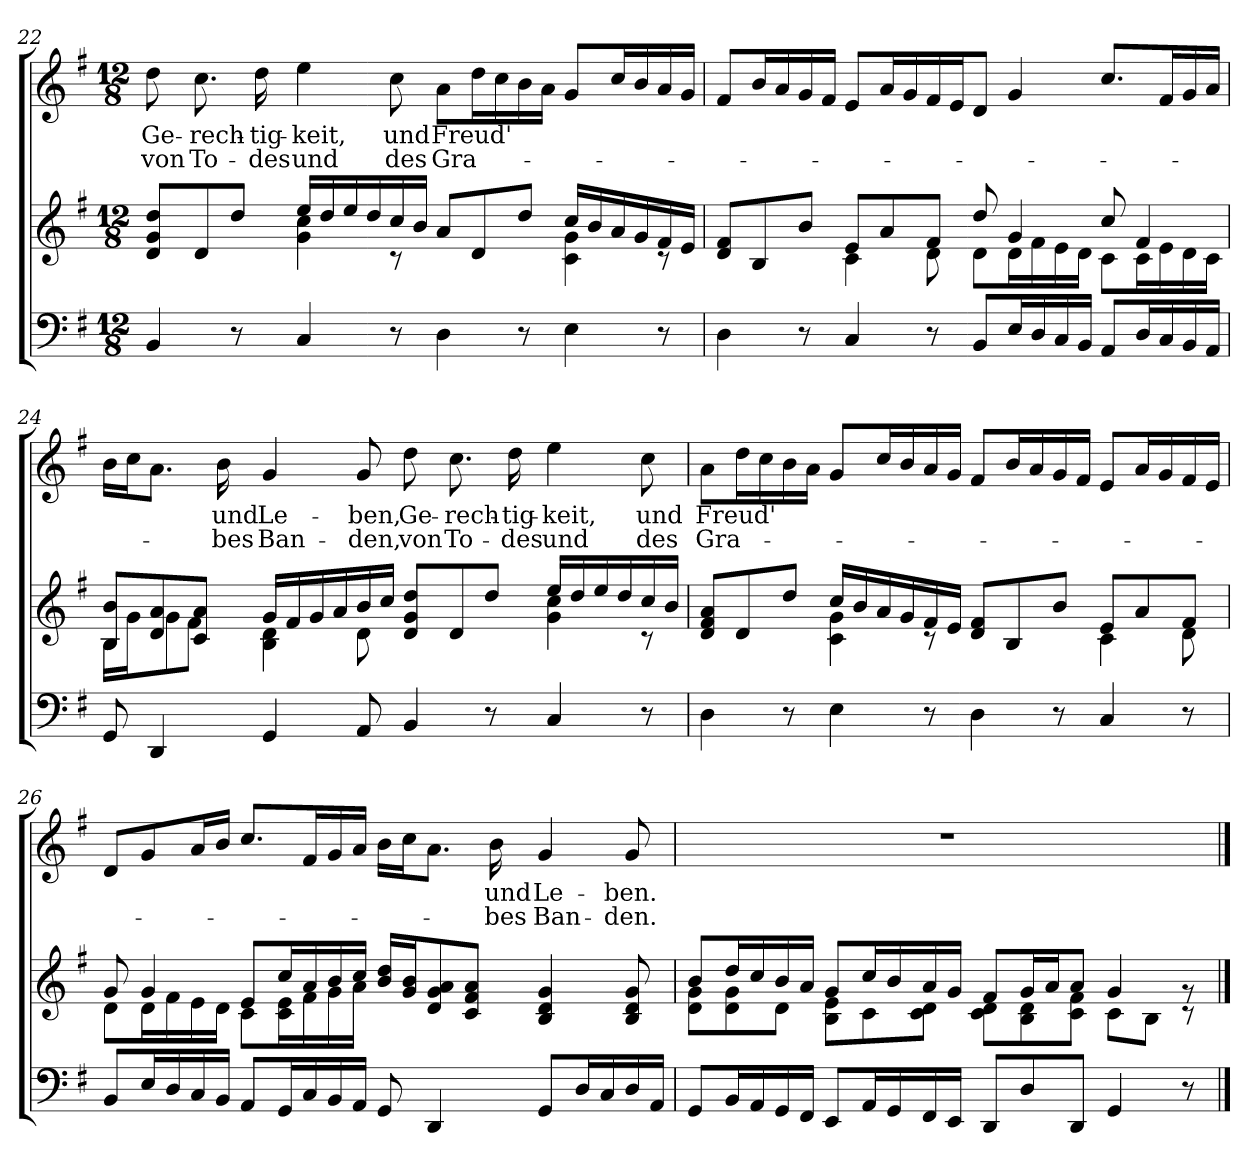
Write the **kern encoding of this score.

**kern	**kern	**kern	**text	**text
*part2	*part2	*part1	*part1	*part1
*staff3	*staff2	*staff1	*staff1	*staff1
*clefF4	*clefG2	*clefG2	*	*
*k[f#]	*k[f#]	*k[f#]	*	*
*G:	*G:	*G:	*	*
*M12/8	*M12/8	*M12/8	*	*
=22	=22	=22	=22	=22
*	*^	*	*	*
!	!	!	!	!LO:LY:b	!LO:LY:b
4BB/	8d/ 8g/ 8dd/L	8ryy	8dd\	Ge-	von
!	!	!	!	!LO:LY:b	!LO:LY:b
.	8d/	8ryy	8.cc\	-rech-	To-
8r	8dd/J	8ryy	.	.	.
!	!	!	!	!LO:LY:b	!LO:LY:b
.	.	.	16dd\	-tig-	-des
!	!	!	!	!LO:LY:b	!LO:LY:b
4C/	16ee/LL	4g\ 4cc\	4ee\	-keit,	und
.	16dd/	.	.	.	.
.	16ee/	.	.	.	.
.	16dd/	.	.	.	.
!	!	!	!	!LO:LY:b	!LO:LY:b
8r	16cc/	8rc	8cc\	und	des
.	16b/JJ	.	.	.	.
!	!	!	!	!LO:LY:b	!LO:LY:b
4D\	8a/L	8ryy	8a\L	Freud'	Gra-
.	8d/	8ryy	16dd\L	.	.
.	.	.	16cc\	.	.
8r	8dd/J	8ryy	16b\	.	.
.	.	.	16a\JJ	.	.
4E\	16cc/LL	4c\ 4g\	8g/L	.	.
.	16b/	.	.	.	.
.	16a/	.	16cc/L	.	.
.	16g/	.	16b/	.	.
8r	16f#/	8rc	16a/	.	.
.	16e/JJ	.	16g/JJ	.	.
!!LO:PB:g=z
=23	=23	=23	=23	=23	=23
4D\	8d/ 8f#/L	4.ryy	8f#/L	.	.
.	8B/	.	16b/L	.	.
.	.	.	16a/	.	.
8r	8b/J	.	16g/	.	.
.	.	.	16f#/JJ	.	.
4C/	8e/L	4c\	8e/L	.	.
.	8a/	.	16a/L	.	.
.	.	.	16g/	.	.
8r	8f#/J	8d\	16f#/	.	.
.	.	.	16e/J	.	.
8BB/L	8dd/	8d\L	8d/J	.	.
16E/L	4g/	16d\L	4g/	.	.
16D/	.	16f#\	.	.	.
16C/	.	16e\	.	.	.
16BB/JJ	.	16d\JJ	.	.	.
8AA/L	8cc/	8c\L	8.cc/L	.	.
16D/L	4f#/	16c\L	.	.	.
16C/	.	16e\	16f#/L	.	.
16BB/	.	16d\	16g/	.	.
16AA/JJ	.	16c\JJ	16a/JJ	.	.
=24	=24	=24	=24	=24	=24
8GG/	8B/ 8b/L	16B\LL	16b\LL	.	.
.	.	16g\J	16cc\J	.	.
4DD/	8d/ 8a/	8g\	8.a\J	.	.
.	8c/ 8a/J	8f#\J	.	.	.
!	!	!	!	!LO:LY:b	!LO:LY:b
.	.	.	16b\	und	-bes
!	!	!	!	!LO:LY:b	!LO:LY:b
4GG/	16g/LL	4B\ 4d\	4g/	Le-	Ban-
.	16f#/	.	.	.	.
.	16g/	.	.	.	.
.	16a/	.	.	.	.
!	!	!	!	!LO:LY:b	!LO:LY:b
8AA/	16b/	8d\	8g/	-ben,	-den,
.	16cc/JJ	.	.	.	.
!	!	!	!	!LO:LY:b	!LO:LY:b
4BB/	8d/ 8g/ 8dd/L	8ryy	8dd\	Ge-	von
!	!	!	!	!LO:LY:b	!LO:LY:b
.	8d/	8ryy	8.cc\	-rech-	To-
8r	8dd/J	8ryy	.	.	.
!	!	!	!	!LO:LY:b	!LO:LY:b
.	.	.	16dd\	-tig-	-des
!	!	!	!	!LO:LY:b	!LO:LY:b
4C/	16ee/LL	4g\ 4cc\	4ee\	-keit,	und
.	16dd/	.	.	.	.
.	16ee/	.	.	.	.
.	16dd/	.	.	.	.
!	!	!	!	!LO:LY:b	!LO:LY:b
8r	16cc/	8rc	8cc\	und	des
.	16b/JJ	.	.	.	.
!!LO:LB:g=z
=25	=25	=25	=25	=25	=25
!	!	!	!	!LO:LY:b	!LO:LY:b
4D\	8d/ 8f#/ 8a/L	4.ryy	8a\L	Freud'	Gra-
.	8d/	.	16dd\L	.	.
.	.	.	16cc\	.	.
8r	8dd/J	.	16b\	.	.
.	.	.	16a\JJ	.	.
4E\	16cc/LL	4c\ 4g\	8g/L	.	.
.	16b/	.	.	.	.
.	16a/	.	16cc/L	.	.
.	16g/	.	16b/	.	.
8r	16f#/	8rc	16a/	.	.
.	16e/JJ	.	16g/JJ	.	.
4D\	8d/ 8f#/L	4.ryy	8f#/L	.	.
.	8B/	.	16b/L	.	.
.	.	.	16a/	.	.
8r	8b/J	.	16g/	.	.
.	.	.	16f#/JJ	.	.
4C/	8e/L	4c\	8e/L	.	.
.	8a/	.	16a/L	.	.
.	.	.	16g/	.	.
8r	8f#/J	8d\	16f#/	.	.
.	.	.	16e/JJ	.	.
=26	=26	=26	=26	=26	=26
8BB/L	8g/	8d\L	8d/L	.	.
16E/L	4g/	16d\L	8g/	.	.
16D/	.	16f#\	.	.	.
16C/	.	16e\	16a/L	.	.
16BB/JJ	.	16d\JJ	16b/JJ	.	.
8AA/L	8e/L	8c\L	8.cc/L	.	.
16GG/L	16cc/L	16c\ 16e\L	.	.	.
16C/	16a/	16f#\	16f#/L	.	.
16BB/	16b/	16g\	16g/	.	.
16AA/JJ	16cc/JJ	16a\JJ	16a/JJ	.	.
8GG/	16b/ 16dd/LL	8ryy	16b\LL	.	.
.	16g/ 16b/J	.	16cc\J	.	.
4DD/	8d/ 8g/ 8a/	8ryy	8.a\J	.	.
.	8c/ 8f#/ 8a/J	8ryy	.	.	.
!	!	!	!	!LO:LY:b	!LO:LY:b
.	.	.	16b\	und	-bes
!	!	!	!	!LO:LY:b	!LO:LY:b
8GG/L	4B/ 4d/ 4g/	8ryy	4g/	Le-	Ban-
16D/L	.	8ryy	.	.	.
16C/	.	.	.	.	.
!	!	!	!	!LO:LY:b	!LO:LY:b
16D/	8B/ 8d/ 8g/	8ryy	8g/	-ben.	-den.
16AA/JJ	.	.	.	.	.
!!LO:LB:g=z
=27	=27	=27	=27	=27	=27
8GG/L	8b/L	8d\ 8g\L	1.r	.	.
16BB/L	16dd/L	8d\ 8g\	.	.	.
16AA/	16cc/	.	.	.	.
16GG/	16b/	8d\J	.	.	.
16FF#/JJ	16a/JJ	.	.	.	.
8EE/L	8g/L	8B\ 8e\L	.	.	.
16AA/L	16cc/L	8c\	.	.	.
16GG/	16b/	.	.	.	.
16FF#/	16a/	8c\ 8d\J	.	.	.
16EE/JJ	16g/JJ	.	.	.	.
8DD/L	8f#/L	8c\ 8d\L	.	.	.
8D/	16g/L	8B\ 8d\	.	.	.
.	16a/J	.	.	.	.
8DD/J	8a/J	8c\ 8f#\J	.	.	.
4GG/	4g/	8c\L	.	.	.
.	.	8B\J	.	.	.
8r	8rg	8rc	.	.	.
*	*v	*v	*	*	*
==	==	==	==	==
*-	*-	*-	*-	*-
